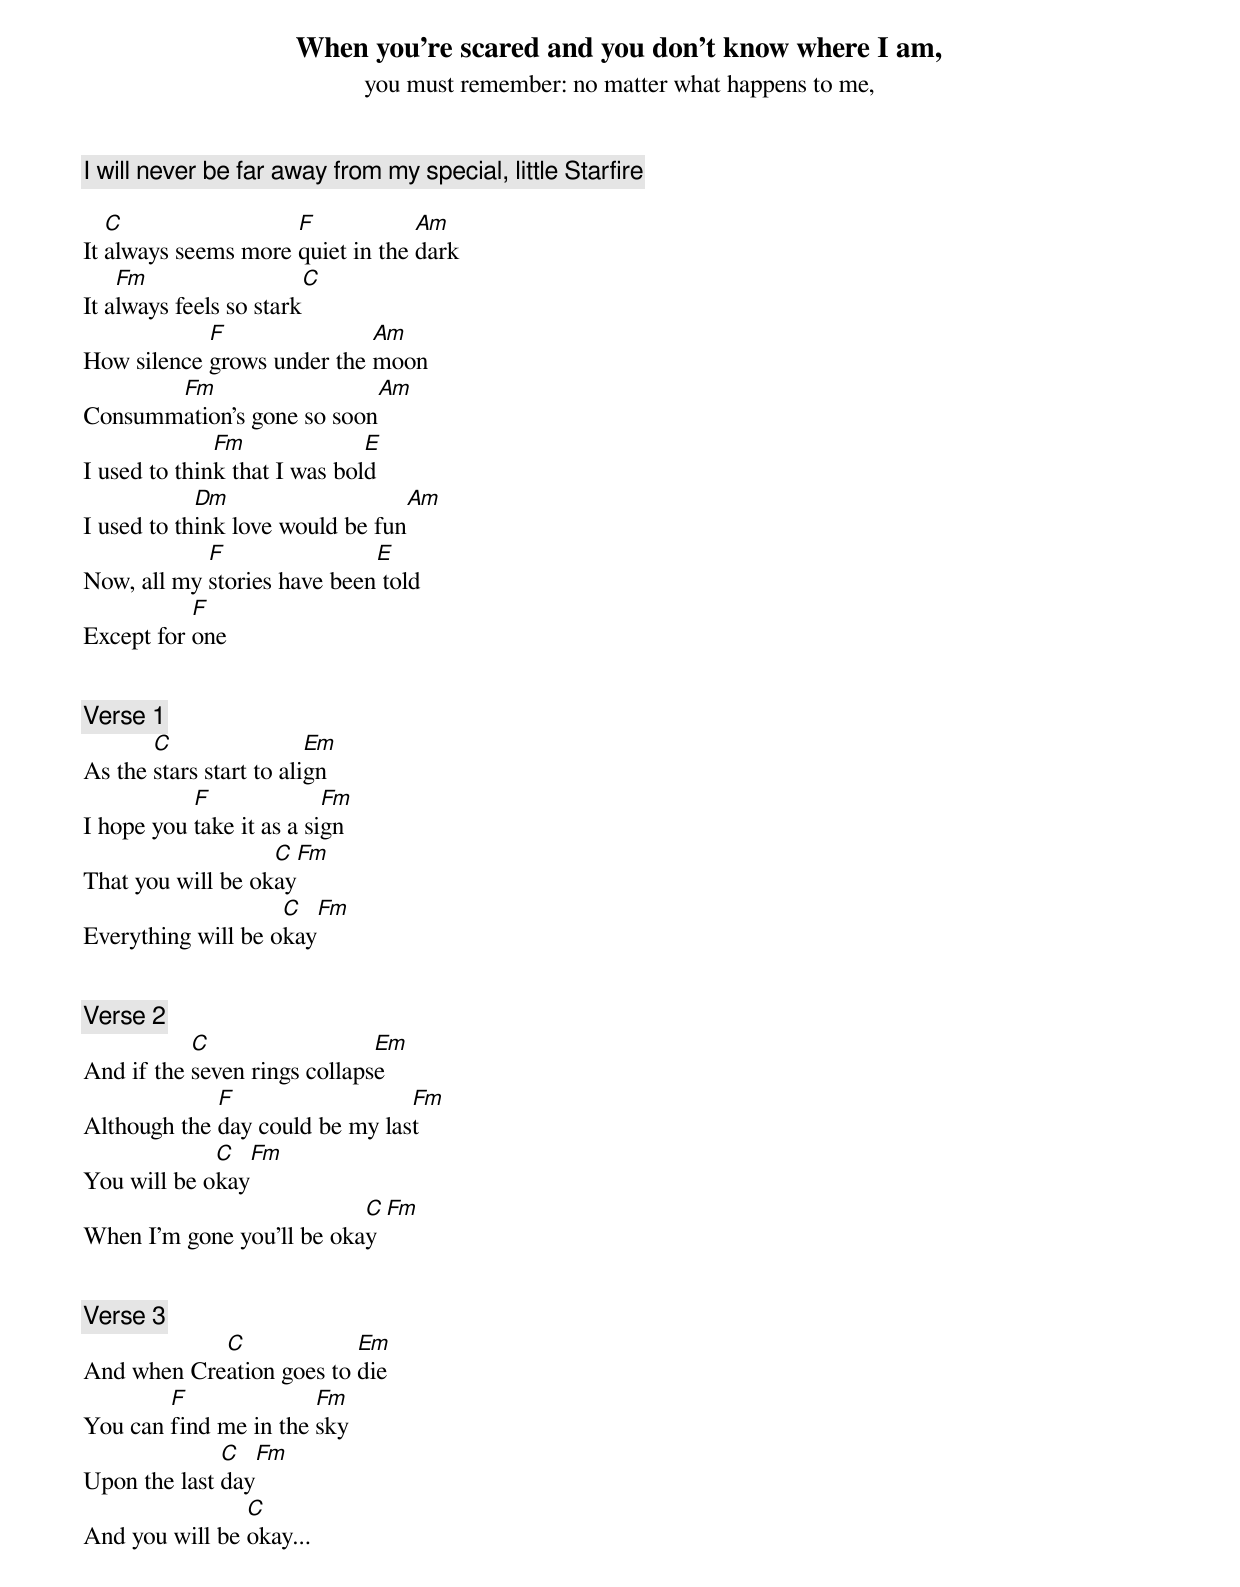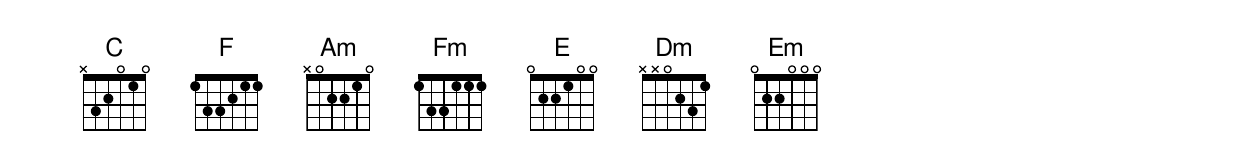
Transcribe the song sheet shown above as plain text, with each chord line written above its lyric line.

When you're scared and you don't know where I am,
you must remember: no matter what happens to me,
I will never be far away from my special, little Starfire

   C                 F            Am
It always seems more quiet in the dark
    Fm                  C
It always feels so stark
            F               Am
How silence grows under the moon
       Fm                  Am
Consummation's gone so soon
              Fm              E
I used to think that I was bold
            Dm                   Am
I used to think love would be fun
            F                E
Now, all my stories have been told
           F
Except for one


[Verse 1]
       C                 Em
As the stars start to align
           F              Fm
I hope you take it as a sign
                   C        Fm
That you will be okay
                    C       Fm
Everything will be okay


[Verse 2]
           C                  Em
And if the seven rings collapse
             F                  Fm
Although the day could be my last
             C         Fm
You will be okay
                           C     Fm
When I'm gone you'll be okay


[Verse 3]
            C             Em
And when Creation goes to die
        F              Fm
You can find me in the sky
              C         Fm
Upon the last day
                C
And you will be okay...
